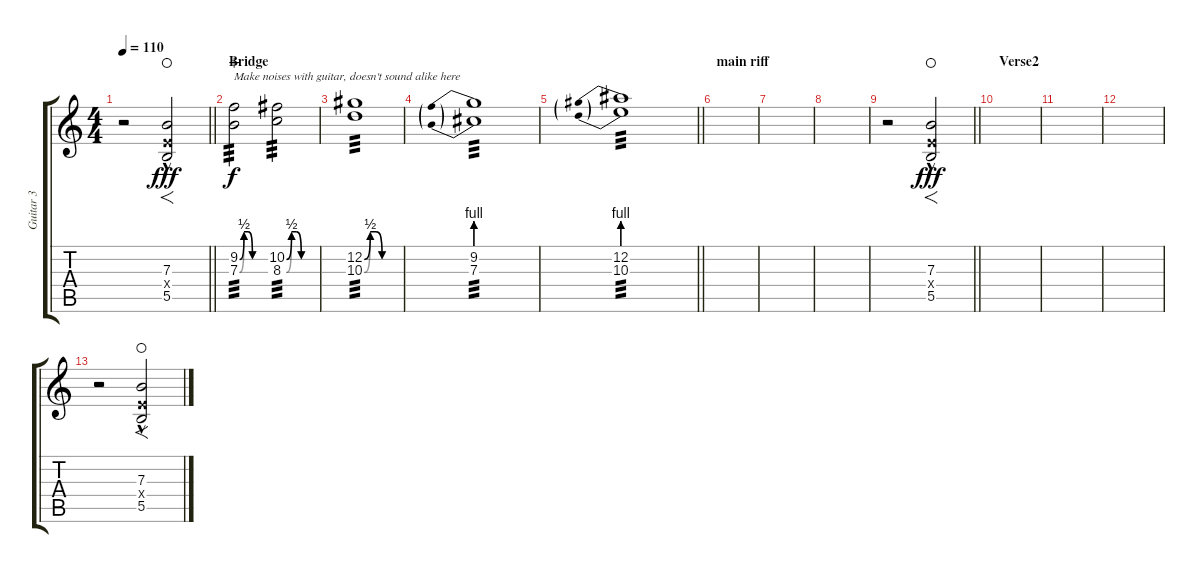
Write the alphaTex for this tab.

\track ("Guitar 3" "Guitar 3") {instrument overdrivenguitar}
\staff {score tabs}
\tuning (Db4 Ab3 E3 B2 Gb2 B1) {hide}
\ts (4 4)
\tempo 110
\clef g2
\barLineRight lightlight
\ks c
r.2{dy fff} (7.3{hac} 5.4{hac x} 5.5{hac}).2{f waho} |
\section ("" "Bridge")
(9.2{be (custom 0 0 10 2 20 2 30 0 60 0)} 7.3{be (custom 0 0 10 2 20 2 30 0 60 0)}).2{txt "Make noises with guitar, doesn't sound alike here" tp 3 dy f wahc} (10.2{be (custom 0 0 10 2 20 2 30 0 60 0)} 8.3{be (custom 0 0 10 2 20 2 30 0 60 0)}).2{tp 3} |
(12.2{be (custom 0 0 10 2 20 2 30 0 60 0)} 10.3{be (custom 0 0 10 2 20 2 30 0 60 0)}).1{tp 3} |
(9.2{be (prebend 0 4 60 4)} 7.3{be (prebend 0 4 60 4)}).1{tp 3} |
\barLineRight lightlight
(12.2{be (prebend 0 4 60 4)} 10.3{be (prebend 0 4 60 4)}).1{tp 3} |
\section ("" "main riff")
|
|
|
\barLineRight lightlight
r.2 (7.3{hac} 5.4{hac x} 5.5{hac}).2{f dy fff waho} |
\section ("" "Verse2")
|
|
|
r.2 (7.3{hac} 5.4{hac x} 5.5{hac}).2{f waho}
